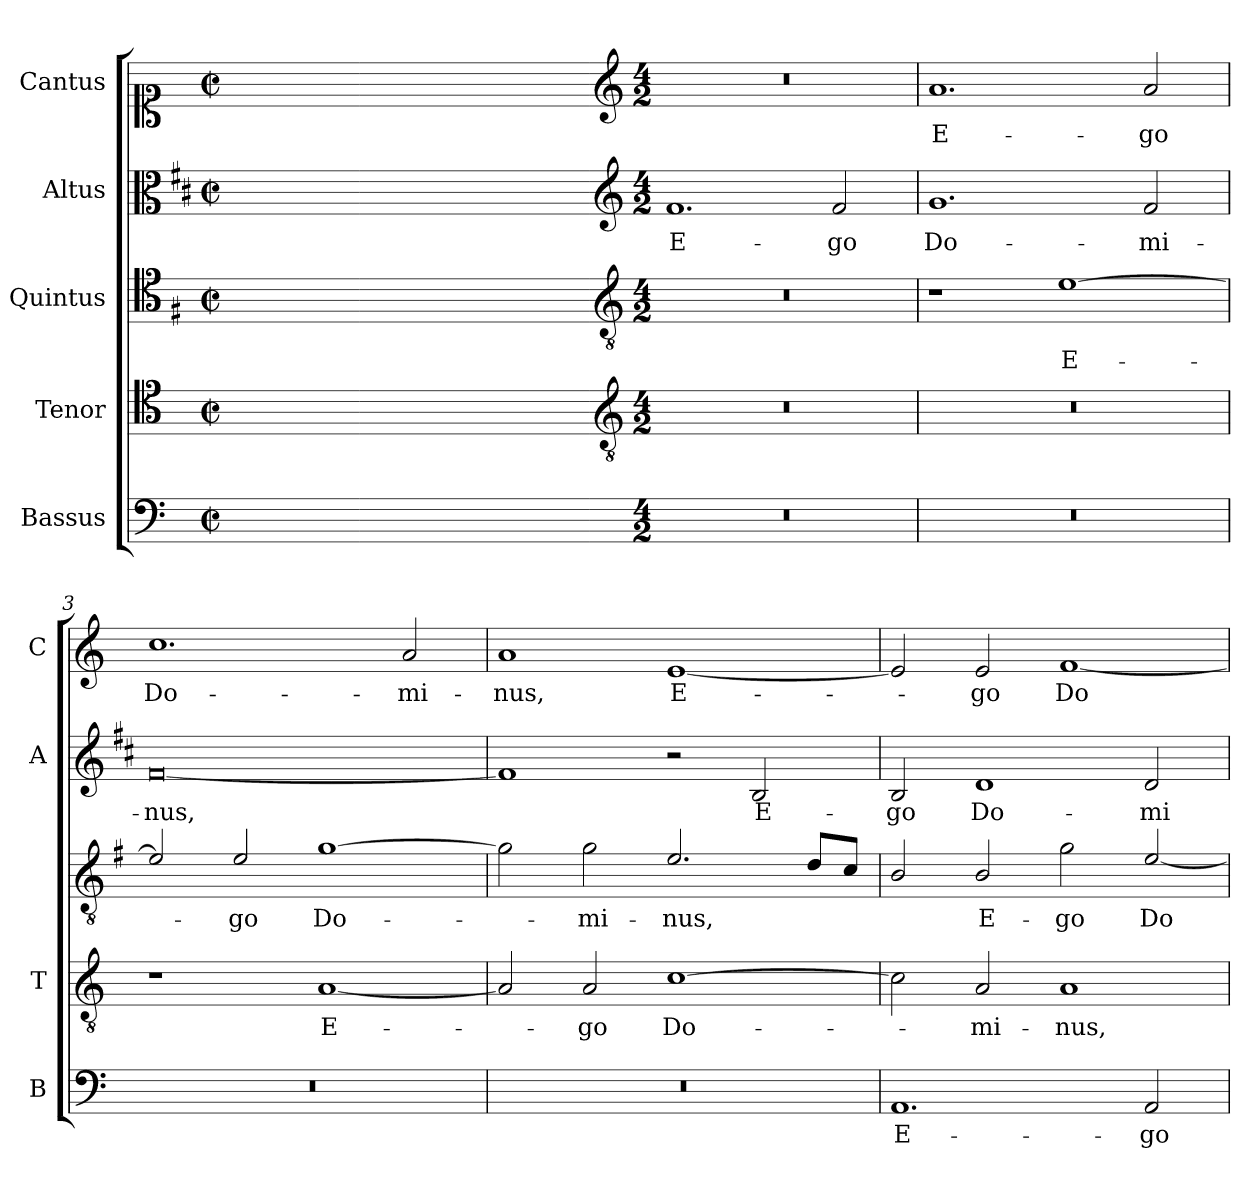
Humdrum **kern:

**kern	**text	**kern	**text	**kern	**text	**kern	**text	**kern	**text
*part5	*part5	*part4	*part4	*part3	*part3	*part2	*part2	*part1	*part1
*staff5	*staff5	*staff4	*staff4	*staff3	*staff3	*staff2	*staff2	*staff1	*staff1
*I"Bassus	*	*I"Tenor	*	*I"Quintus	*	*I"Altus	*	*I"Cantus	*
*I'B	*	*I'T	*	*	*	*I'A	*	*I'C	*
*clefF4	*	*clefC4	*	*clefC4	*	*clefC3	*	*clefC1	*
*	*	*	*	*ITrd4c7	*	*ITrd1c2	*	*	*
*k[]	*	*k[]	*	*k[]	*	*k[]	*	*k[]	*
*C:	*	*C:	*	*C:	*	*C:	*	*C:	*
*M2/2	*	*M2/2	*	*M2/2	*	*M2/2	*	*M2/2	*
*met(c|)	*	*met(c|)	*	*met(c|)	*	*met(c|)	*	*met(c|)	*
=	=	=	=	=	=	=	=	=	=
1ryy	.	1ryy	.	1ryy	.	1ryy	.	1ryy	.
=1X-	=1X-	=1X-	=1X-	=1X-	=1X-	=1X-	=1X-	=1X-	=1X-
4ryy	.	4ryy	.	4ryy	.	4ryy	.	4ryy	.
4ryy	.	4ryy	.	4ryy	.	4ryy	.	4ryy	.
4ryy	.	4ryy	.	4ryy	.	4ryy	.	4ryy	.
4ryy	.	4ryy	.	4ryy	.	4ryy	.	4ryy	.
=1-	=1-	=1-	=1-	=1-	=1-	=1-	=1-	=1-	=1-
*	*	*clefGv2	*	*clefGv2	*	*clefG2	*	*clefG2	*
*M4/2	*	*M4/2	*	*M4/2	*	*M4/2	*	*M4/2	*
!	!	!	!	!	!	!	!LO:LY:b	!	!
0r	.	0r	.	0r	.	1.e	E-	0r	.
!	!	!	!	!	!	!	!LO:LY:b	!	!
.	.	.	.	.	.	2e/	-go	.	.
=2	=2	=2	=2	=2	=2	=2	=2	=2	=2
!	!	!	!	!	!	!	!LO:LY:b	!	!LO:LY:b
0r	.	0r	.	1r	.	1.f	Do-	1.a	E-
!	!	!	!	!	!LO:LY:b	!	!	!	!
.	.	.	.	[1A	E-	.	.	.	.
!	!	!	!	!	!	!	!LO:LY:b	!	!LO:LY:b
.	.	.	.	.	.	2e/	-mi-	2a/	-go
=3	=3	=3	=3	=3	=3	=3	=3	=3	=3
!	!	!	!	!	!	!	!LO:LY:b	!	!LO:LY:b
0r	.	1r	.	2A/]	.	[0e	-nus,	1.cc	Do-
!	!	!	!	!	!LO:LY:b	!	!	!	!
.	.	.	.	2A/	-go	.	.	.	.
!	!	!	!LO:LY:b	!	!LO:LY:b	!	!	!	!
.	.	[1A	E-	[1c	Do-	.	.	.	.
!	!	!	!	!	!	!	!	!	!LO:LY:b
.	.	.	.	.	.	.	.	2a/	-mi-
=4	=4	=4	=4	=4	=4	=4	=4	=4	=4
!	!	!	!	!	!	!	!	!	!LO:LY:b
0r	.	2A/]	.	2c\]	.	1e]	.	1a	-nus,
!	!	!	!LO:LY:b	!	!LO:LY:b	!	!	!	!
.	.	2A/	-go	2c\	-mi-	.	.	.	.
!	!	!	!LO:LY:b	!	!LO:LY:b	!	!	!	!LO:LY:b
.	.	[1c	Do-	2.A/	-nus,	2r	.	[1e	E-
!	!	!	!	!	!	!	!LO:LY:b	!	!
.	.	.	.	.	.	2A/	E-	.	.
.	.	.	.	8G/L	.	.	.	.	.
.	.	.	.	8F/J	.	.	.	.	.
=5	=5	=5	=5	=5	=5	=5	=5	=5	=5
!	!LO:LY:b	!	!	!	!	!	!LO:LY:b	!	!
1.AA	E-	2c\]	.	2E/	.	2A/	-go	2e/]	.
!	!	!	!LO:LY:b	!	!LO:LY:b	!	!LO:LY:b	!	!LO:LY:b
.	.	2A/	-mi-	2E/	E-	1c	Do-	2e/	-go
!	!	!	!LO:LY:b	!	!LO:LY:b	!	!	!	!LO:LY:b
.	.	1A	-nus,	2c\	-go	.	.	[1f	Do-
!	!LO:LY:b	!	!	!	!LO:LY:b	!	!LO:LY:b	!	!
2AA/	-go	.	.	[2A/	Do-	2c/	-mi-	.	.
=	=	=	=	=	=	=	=	=	=
*-	*-	*-	*-	*-	*-	*-	*-	*-	*-
